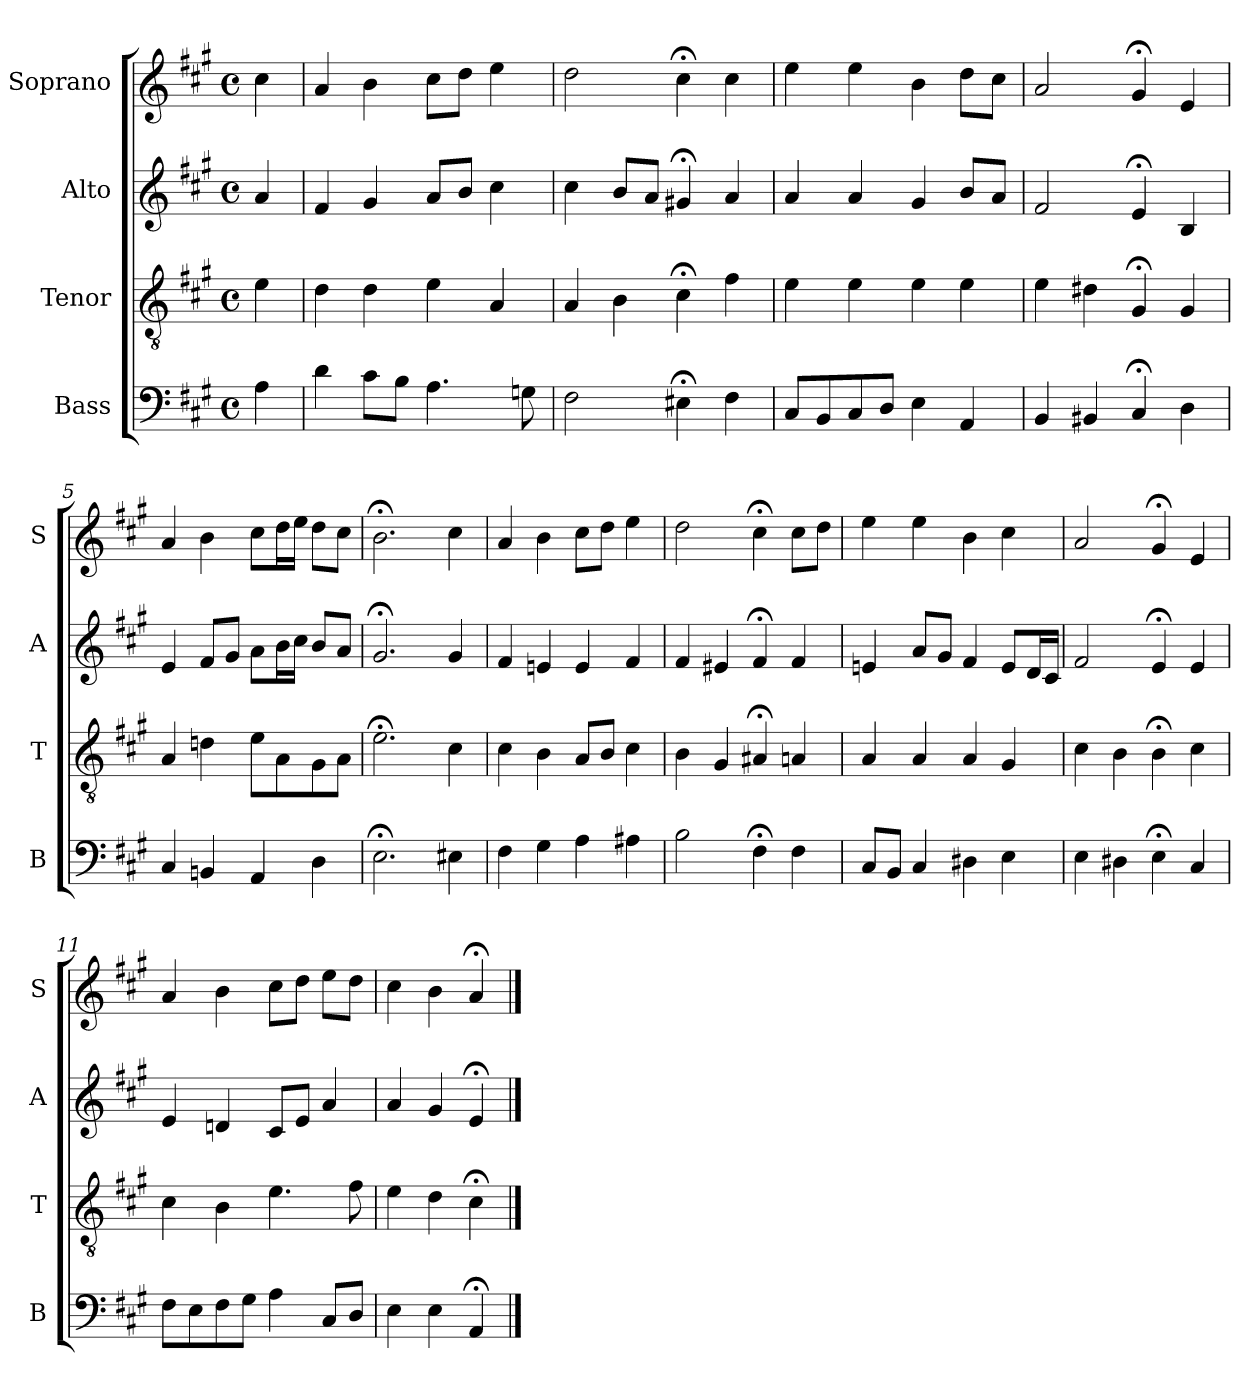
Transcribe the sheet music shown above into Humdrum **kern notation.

**kern	**kern	**kern	**kern
*part4	*part3	*part2	*part1
*staff4	*staff3	*staff2	*staff1
*I"Bass	*I"Tenor	*I"Alto	*I"Soprano
*I'B	*I'T	*I'A	*I'S
*clefF4	*clefGv2	*clefG2	*clefG2
*k[f#c#g#]	*k[f#c#g#]	*k[f#c#g#]	*k[f#c#g#]
*A:	*A:	*A:	*A:
*M4/4	*M4/4	*M4/4	*M4/4
*met(c)	*met(c)	*met(c)	*met(c)
*MM100	*MM100	*MM100	*MM100
=	=	=	=
4A	4e	4a	4cc#
=1	=1	=1	=1
4d	4d	4f#	4a
8c#L	4d	4g#	4b
8BJ	.	.	.
4.A	4e	8aL	8cc#L
.	.	8bJ	8ddJ
.	4A	4cc#	4ee
8Gn	.	.	.
=2	=2	=2	=2
2F#	4A	4cc#	2dd
.	4B	8bL	.
.	.	8aJ	.
4E#X;<	4c#;<	4g#X;<	4cc#;<
4F#	4f#	4a	4cc#
=3	=3	=3	=3
8C#L	4e	4a	4ee
8BB	.	.	.
8C#	4e	4a	4ee
8DJ	.	.	.
4E	4e	4g#	4b
4AA	4e	8bL	8ddL
.	.	8aJ	8cc#J
=4	=4	=4	=4
4BB	4e	2f#	2a
4BB#X	4d#X	.	.
4C#;<	4G#;<	4e;<	4g#;<
4D	4G#	4B	4e
=5	=5	=5	=5
4C#	4A	4e	4a
4BBn	4dn	8f#L	4b
.	.	8g#J	.
4AA	8eL	8aL	8cc#L
.	8A	16bL	16ddL
.	.	16cc#JJ	16eeJJ
4D	8G#	8bL	8ddL
.	8AJ	8aJ	8cc#J
=6	=6	=6	=6
2.E;<	2.e;<	2.g#;<	2.b;<
4E#X	4c#	4g#	4cc#
=7	=7	=7	=7
4F#	4c#	4f#	4a
4G#	4B	4en	4b
4A	8AL	4e	8cc#L
.	8BJ	.	8ddJ
4A#X	4c#	4f#	4ee
=8	=8	=8	=8
2B	4B	4f#	2dd
.	4G#	4e#X	.
4F#;<	4A#X;<	4f#;<	4cc#;<
4F#	4An	4f#	8cc#L
.	.	.	8ddJ
=9	=9	=9	=9
8C#L	4A	4en	4ee
8BBJ	.	.	.
4C#	4A	8aL	4ee
.	.	8g#J	.
4D#X	4A	4f#	4b
4E	4G#	8eL	4cc#
.	.	16dL	.
.	.	16c#JJ	.
=10	=10	=10	=10
4E	4c#	2f#	2a
4D#X	4B	.	.
4E;<	4B;<	4e;<	4g#;<
4C#	4c#	4e	4e
=11	=11	=11	=11
8F#L	4c#	4e	4a
8E	.	.	.
8F#	4B	4dn	4b
8G#J	.	.	.
4A	4.e	8c#L	8cc#L
.	.	8eJ	8ddJ
8C#L	.	4a	8eeL
8DJ	8f#	.	8ddJ
=12	=12	=12	=12
4E	4e	4a	4cc#
4Ei	4di	4g#i	4bi
4AA;<	4c#;<	4e;<	4a;<
==	==	==	==
*-	*-	*-	*-
